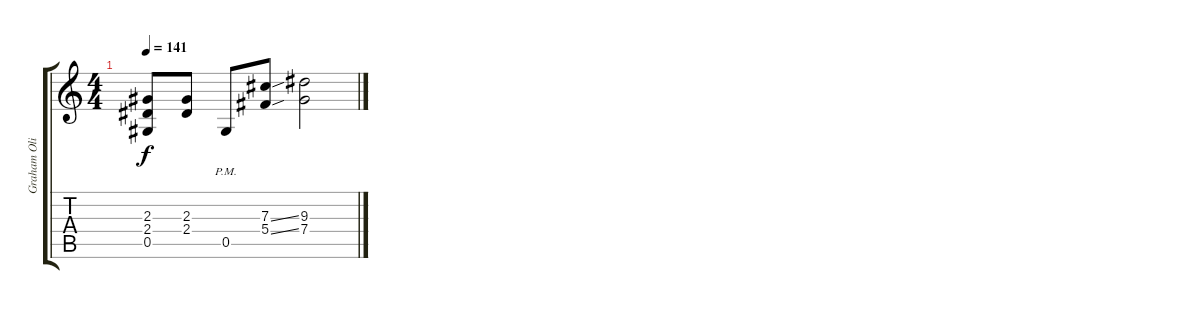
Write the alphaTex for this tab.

\track ("Graham Oliver" "Graham Oli") {instrument overdrivenguitar}
\staff {score tabs}
\tuning (Eb4 Bb3 Gb3 Db3 Ab2 Eb2) {hide}
\ts (4 4)
\tempo 141
\clef g2
\ks c
(2.3{t} 2.4{t} 0.5{t}).8{dy f} (2.3 2.4).8 0.5{pm}.8 (7.3{ss} 5.4{ss}).8 (9.3 7.4).2
